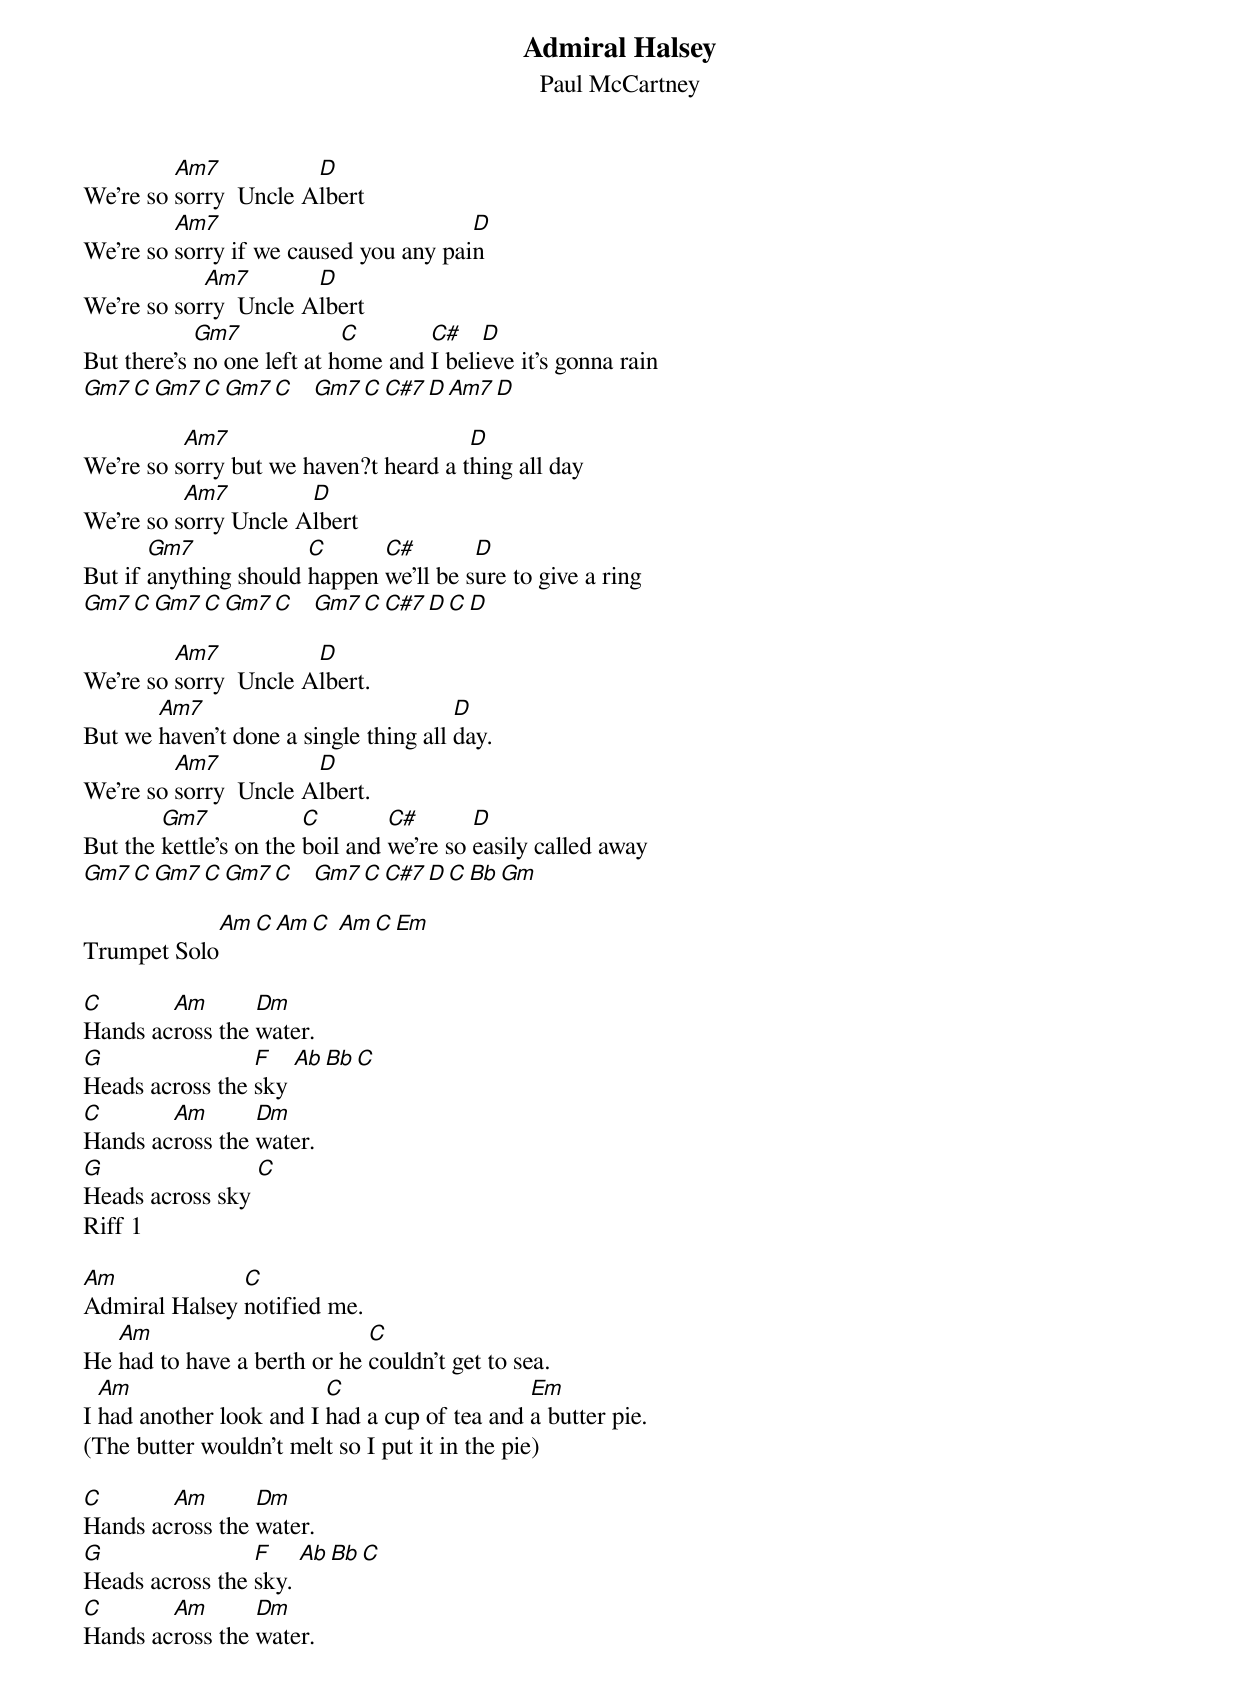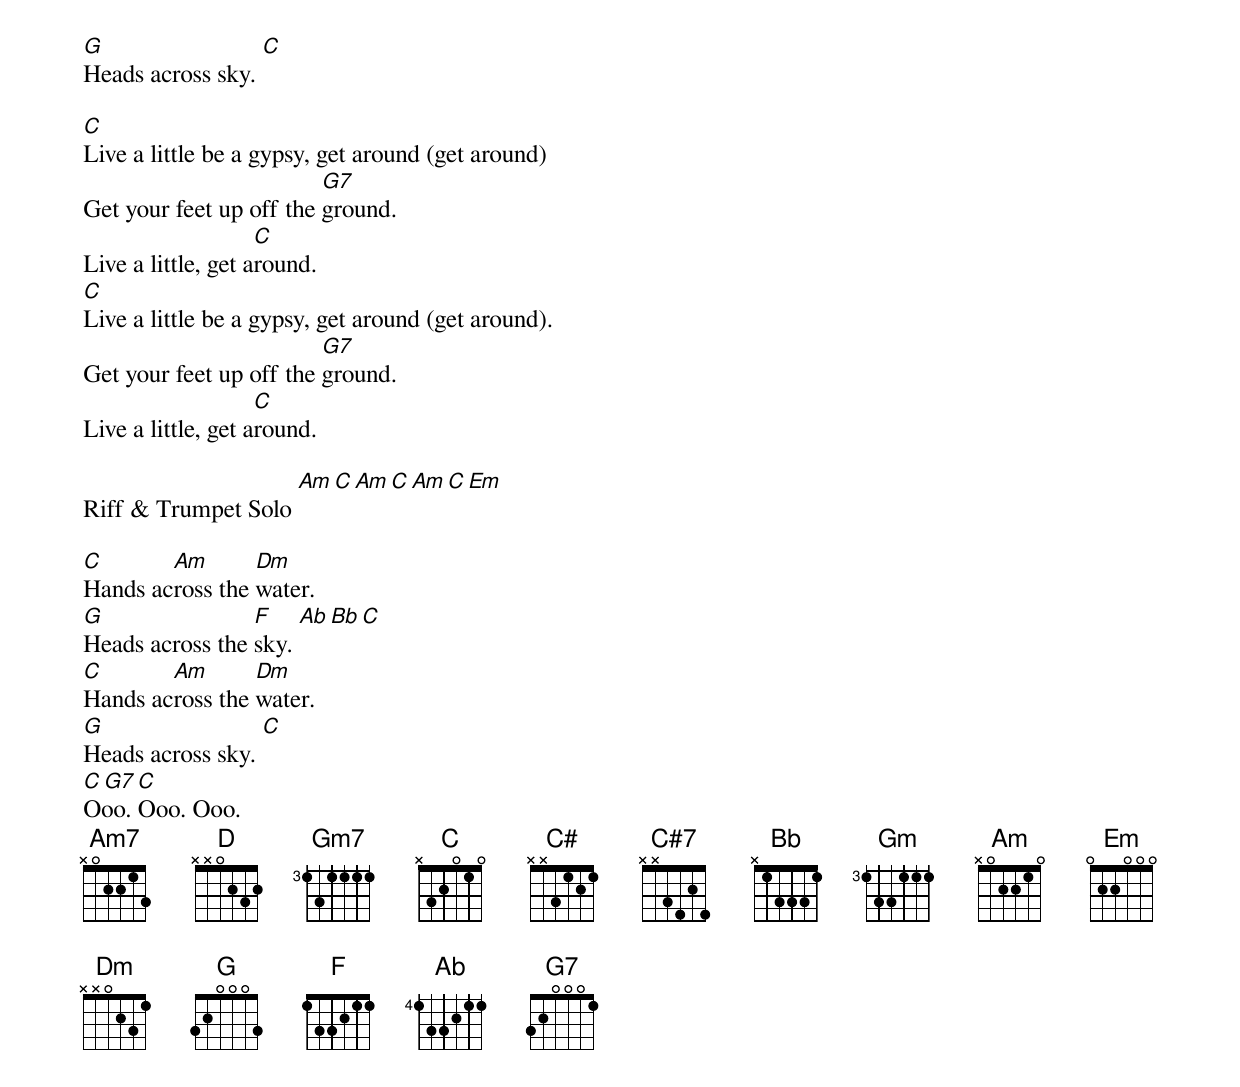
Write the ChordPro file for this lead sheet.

{title:Admiral Halsey}
{subtitle:Paul McCartney}

We're so [Am7]sorry  Uncle A[D]lbert
We're so [Am7]sorry if we caused you any pai[D]n
We're so sor[Am7]ry  Uncle A[D]lbert
But there's [Gm7]no one left at h[C]ome and [C#]I beli[D]eve it's gonna rain
[Gm7][C][Gm7][C][Gm7][C]   [Gm7][C][C#7][D][Am7][D]

We're so s[Am7]orry but we haven?t heard a t[D]hing all day
We're so s[Am7]orry Uncle A[D]lbert
But if [Gm7]anything should [C]happen [C#]we'll be s[D]ure to give a ring
[Gm7][C][Gm7][C][Gm7][C]   [Gm7][C][C#7][D][C][D]

We're so [Am7]sorry  Uncle A[D]lbert.
But we [Am7]haven't done a single thing all [D]day.
We're so [Am7]sorry  Uncle A[D]lbert.
But the [Gm7]kettle's on the [C]boil and [C#]we're so [D]easily called away
[Gm7][C][Gm7][C][Gm7][C]   [Gm7][C][C#7][D][C][Bb][Gm]

Trumpet Solo[Am][C][Am][C] [Am][C][Em]

[C]Hands ac[Am]ross the [Dm]water.
[G]Heads across the [F]sky [Ab][Bb][C]
[C]Hands ac[Am]ross the [Dm]water.
[G]Heads across sky [C]
Riff 1

[Am]Admiral Halsey [C]notified me.
He [Am]had to have a berth or he [C]couldn't get to sea.
I [Am]had another look and I [C]had a cup of tea and [Em]a butter pie.
(The butter wouldn't melt so I put it in the pie)

[C]Hands ac[Am]ross the [Dm]water.
[G]Heads across the [F]sky. [Ab][Bb][C]
[C]Hands ac[Am]ross the [Dm]water.
[G]Heads across sky. [C]

[C]Live a little be a gypsy, get around (get around)
Get your feet up off the [G7]ground.
Live a little, get a[C]round.
[C]Live a little be a gypsy, get around (get around).
Get your feet up off the [G7]ground.
Live a little, get a[C]round.

Riff & Trumpet Solo [Am][C][Am][C][Am][C][Em]

[C]Hands ac[Am]ross the [Dm]water.
[G]Heads across the [F]sky. [Ab][Bb][C]
[C]Hands ac[Am]ross the [Dm]water.
[G]Heads across sky. [C]
[C][G7][C]
Ooo. Ooo. Ooo.
